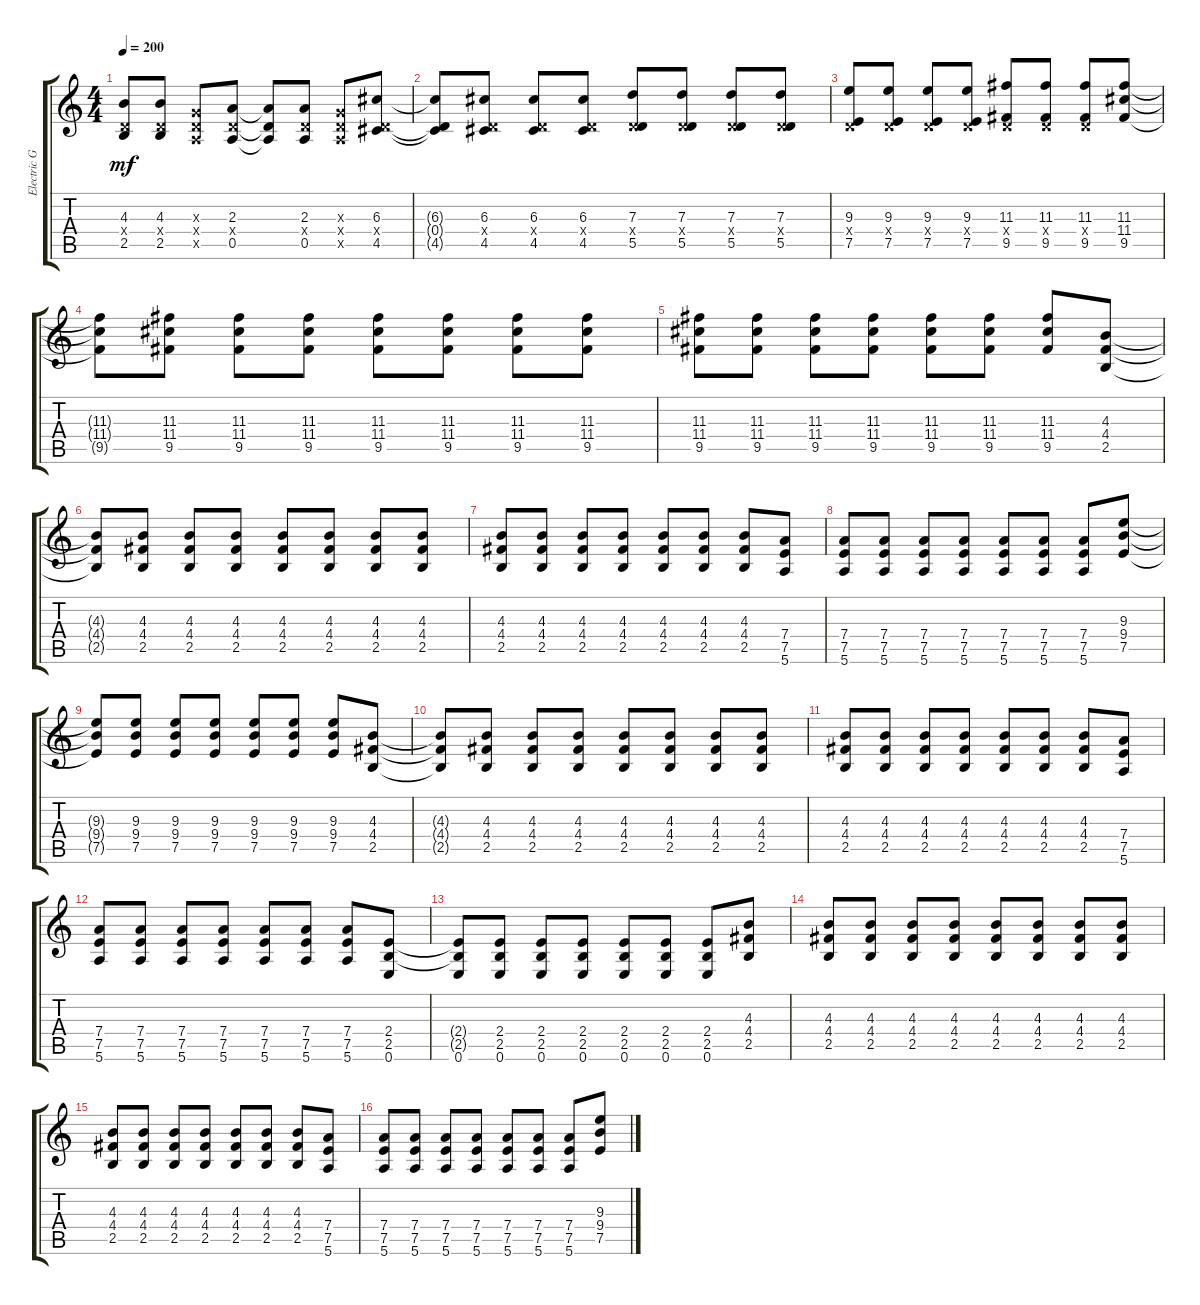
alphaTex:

\track ("Electric Guitar" "Electric G") {instrument distortionguitar}
\staff {score tabs}
\tuning (E4 B3 G3 D3 A2 E2) {hide}
\ts (4 4)
\tempo 200
\clef g2
\ks c
(4.3{t} 0.4{x} 2.5{t}).8{dy mf} (4.3 0.4{x} 2.5).8 (0.3{x} 0.4{x} 0.5{x}).8 (2.3 0.4{x} 0.5).8 (2.3{t} 0.4{t} 0.5{t}).8 (2.3 0.4{x} 0.5).8 (0.3{x} 0.4{x} 0.5{x}).8 (6.3 0.4{x} 4.5).8 |
(6.3{t} 0.4{t} 4.5{t}).8 (6.3 0.4{x} 4.5).8 (6.3 0.4{x} 4.5).8 (6.3 0.4{x} 4.5).8 (7.3 0.4{x} 5.5).8 (7.3 0.4{x} 5.5).8 (7.3 0.4{x} 5.5).8 (7.3 0.4{x} 5.5).8 |
(9.3 0.4{x} 7.5).8 (9.3 0.4{x} 7.5).8 (9.3 0.4{x} 7.5).8 (9.3 0.4{x} 7.5).8 (11.3 0.4{x} 9.5).8 (11.3 0.4{x} 9.5).8 (11.3 0.4{x} 9.5).8 (11.3 11.4 9.5).8 |
(11.3{t} 11.4{t} 9.5{t}).8 (11.3 11.4 9.5).8 (11.3 11.4 9.5).8 (11.3 11.4 9.5).8 (11.3 11.4 9.5).8 (11.3 11.4 9.5).8 (11.3 11.4 9.5).8 (11.3 11.4 9.5).8 |
(11.3 11.4 9.5).8 (11.3 11.4 9.5).8 (11.3 11.4 9.5).8 (11.3 11.4 9.5).8 (11.3 11.4 9.5).8 (11.3 11.4 9.5).8 (11.3 11.4 9.5).8 (4.3 4.4 2.5).8 |
(4.3{t} 4.4{t} 2.5{t}).8 (4.3 4.4 2.5).8 (4.3 4.4 2.5).8 (4.3 4.4 2.5).8 (4.3 4.4 2.5).8 (4.3 4.4 2.5).8 (4.3 4.4 2.5).8 (4.3 4.4 2.5).8 |
(4.3 4.4 2.5).8 (4.3 4.4 2.5).8 (4.3 4.4 2.5).8 (4.3 4.4 2.5).8 (4.3 4.4 2.5).8 (4.3 4.4 2.5).8 (4.3 4.4 2.5).8 (7.4 7.5 5.6).8 |
(7.4 7.5 5.6).8 (7.4 7.5 5.6).8 (7.4 7.5 5.6).8 (7.4 7.5 5.6).8 (7.4 7.5 5.6).8 (7.4 7.5 5.6).8 (7.4 7.5 5.6).8 (9.3 9.4 7.5).8 |
(9.3{t} 9.4{t} 7.5{t}).8 (9.3 9.4 7.5).8 (9.3 9.4 7.5).8 (9.3 9.4 7.5).8 (9.3 9.4 7.5).8 (9.3 9.4 7.5).8 (9.3 9.4 7.5).8 (4.3 4.4 2.5).8 |
(4.3{t} 4.4{t} 2.5{t}).8 (4.3 4.4 2.5).8 (4.3 4.4 2.5).8 (4.3 4.4 2.5).8 (4.3 4.4 2.5).8 (4.3 4.4 2.5).8 (4.3 4.4 2.5).8 (4.3 4.4 2.5).8 |
(4.3 4.4 2.5).8 (4.3 4.4 2.5).8 (4.3 4.4 2.5).8 (4.3 4.4 2.5).8 (4.3 4.4 2.5).8 (4.3 4.4 2.5).8 (4.3 4.4 2.5).8 (7.4 7.5 5.6).8 |
(7.4 7.5 5.6).8 (7.4 7.5 5.6).8 (7.4 7.5 5.6).8 (7.4 7.5 5.6).8 (7.4 7.5 5.6).8 (7.4 7.5 5.6).8 (7.4 7.5 5.6).8 (2.4 2.5 0.6).8 |
(2.4{t} 2.5{t} 0.6).8 (2.4 2.5 0.6).8 (2.4 2.5 0.6).8 (2.4 2.5 0.6).8 (2.4 2.5 0.6).8 (2.4 2.5 0.6).8 (2.4 2.5 0.6).8 (4.3 4.4 2.5).8 |
(4.3 4.4 2.5).8 (4.3 4.4 2.5).8 (4.3 4.4 2.5).8 (4.3 4.4 2.5).8 (4.3 4.4 2.5).8 (4.3 4.4 2.5).8 (4.3 4.4 2.5).8 (4.3 4.4 2.5).8 |
(4.3 4.4 2.5).8 (4.3 4.4 2.5).8 (4.3 4.4 2.5).8 (4.3 4.4 2.5).8 (4.3 4.4 2.5).8 (4.3 4.4 2.5).8 (4.3 4.4 2.5).8 (7.4 7.5 5.6).8 |
(7.4 7.5 5.6).8 (7.4 7.5 5.6).8 (7.4 7.5 5.6).8 (7.4 7.5 5.6).8 (7.4 7.5 5.6).8 (7.4 7.5 5.6).8 (7.4 7.5 5.6).8 (9.3 9.4 7.5).8
